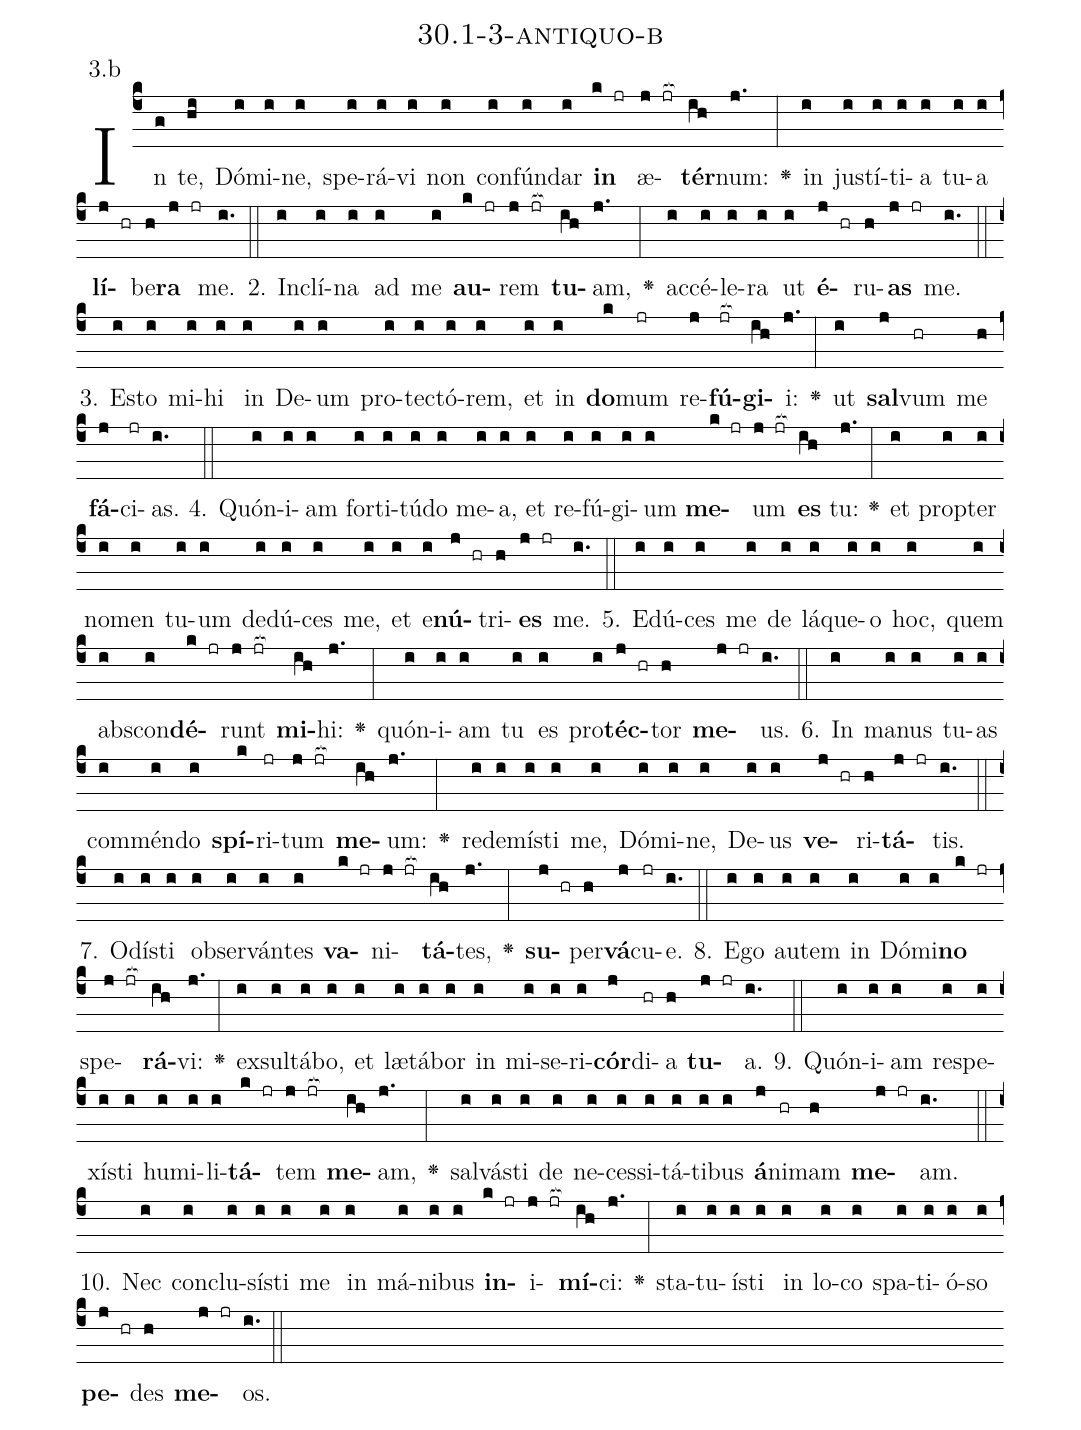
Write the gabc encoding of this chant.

name: 30.1-3-antiquo-b;
annotation: 3.b;
%%
(c4)In(g) te,(hi) Dó(i)mi(i)ne,(i) spe(i)rá(i)vi(i) non(i) con(i)fún(i)dar(i) <b>in</b>(k jr) æ(j jr[ocb:1{])<b>tér</b>(ih[ocb:0}])num:(j.) <v>\greheightstar</v>(:) in(i) jus(i)tí(i)ti(i)a(i) tu(i)a(i) <b>lí</b>(j hr)be(h)<b>ra</b>(j jr) me.(i.) (::)
2. In(i)clí(i)na(i) ad(i) me(i) <b>au</b>(k jr)rem(j jr[ocb:1{]) <b>tu</b>(ih[ocb:0}])am,(j.) <v>\greheightstar</v>(:) ac(i)cé(i)le(i)ra(i) ut(i) <b>é</b>(j hr)ru(h)<b>as</b>(j jr) me.(i.) (::)
3. Es(i)to(i) mi(i)hi(i) in(i) De(i)um(i) pro(i)tec(i)tó(i)rem,(i) et(i) in(i) <b>do</b>(k)mum(jr) re(j)<b>fú</b>(jr[ocb:1{])<b>gi</b>(ih[ocb:0}])i:(j.) <v>\greheightstar</v>(:) ut(i) <b>sal</b>(j)vum(hr) me(h) <b>fá</b>(j)ci(jr)as.(i.) (::)
4. Quón(i)i(i)am(i) for(i)ti(i)tú(i)do(i) me(i)a,(i) et(i) re(i)fú(i)gi(i)um(i) <b>me</b>(k jr)um(j jr[ocb:1{]) <b>es</b>(ih[ocb:0}]) tu:(j.) <v>\greheightstar</v>(:) et(i) prop(i)ter(i) no(i)men(i) tu(i)um(i) de(i)dú(i)ces(i) me,(i) et(i) e(i)<b>nú</b>(j hr)tri(h)<b>es</b>(j jr) me.(i.) (::)
5. E(i)dú(i)ces(i) me(i) de(i) lá(i)que(i)o(i) hoc,(i) quem(i) abs(i)con(i)<b>dé</b>(k jr)runt(j jr[ocb:1{]) <b>mi</b>(ih[ocb:0}])hi:(j.) <v>\greheightstar</v>(:) quón(i)i(i)am(i) tu(i) es(i) pro(i)<b>téc</b>(j hr)tor(h) <b>me</b>(j jr)us.(i.) (::)
6. In(i) ma(i)nus(i) tu(i)as(i) com(i)mén(i)do(i) <b>spí</b>(k)ri(jr)tum(j jr[ocb:1{]) <b>me</b>(ih[ocb:0}])um:(j.) <v>\greheightstar</v>(:) red(i)e(i)mís(i)ti(i) me,(i) Dó(i)mi(i)ne,(i) De(i)us(i) <b>ve</b>(j hr)ri(h)<b>tá</b>(j jr)tis.(i.) (::)
7. O(i)dís(i)ti(i) ob(i)ser(i)ván(i)tes(i) <b>va</b>(k jr)ni(j jr[ocb:1{])<b>tá</b>(ih[ocb:0}])tes,(j.) <v>\greheightstar</v>(:) <b>su</b>(j hr)per(h)<b>vá</b>(j)cu(jr)e.(i.) (::)
8. E(i)go(i) au(i)tem(i) in(i) Dó(i)mi(i)<b>no</b>(k jr) spe(j jr[ocb:1{])<b>rá</b>(ih[ocb:0}])vi:(j.) <v>\greheightstar</v>(:) ex(i)sul(i)tá(i)bo,(i) et(i) læ(i)tá(i)bor(i) in(i) mi(i)se(i)ri(i)<b>cór</b>(j)di(hr)a(h) <b>tu</b>(j jr)a.(i.) (::)
9. Quón(i)i(i)am(i) re(i)spe(i)xís(i)ti(i) hu(i)mi(i)li(i)<b>tá</b>(k jr)tem(j jr[ocb:1{]) <b>me</b>(ih[ocb:0}])am,(j.) <v>\greheightstar</v>(:) sal(i)vás(i)ti(i) de(i) ne(i)ces(i)si(i)tá(i)ti(i)bus(i) <b>á</b>(j)ni(hr)mam(h) <b>me</b>(j jr)am.(i.) (::)
10. Nec(i) con(i)clu(i)sís(i)ti(i) me(i) in(i) má(i)ni(i)bus(i) <b>in</b>(k jr)i(j jr[ocb:1{])<b>mí</b>(ih[ocb:0}])ci:(j.) <v>\greheightstar</v>(:) sta(i)tu(i)ís(i)ti(i) in(i) lo(i)co(i) spa(i)ti(i)ó(i)so(i) <b>pe</b>(j hr)des(h) <b>me</b>(j jr)os.(i.) (::)
